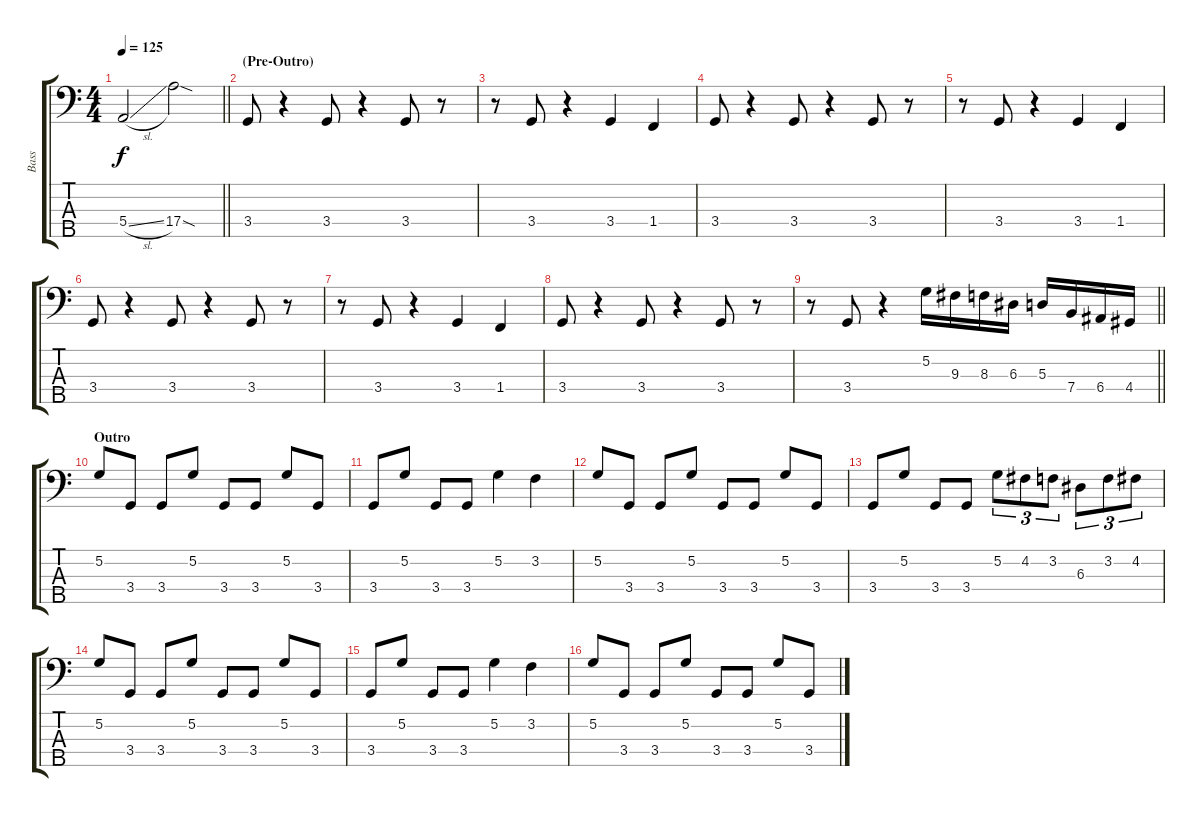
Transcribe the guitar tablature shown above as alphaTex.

\track ("Bass" "Bass") {instrument electricbasspick}
\staff {score tabs}
\tuning (G2 D2 A1 E1 B0) {hide}
\ts (4 4)
\tempo 125
\clef f4
\barLineRight lightlight
\ks c
5.4{sl}.2{dy f} 17.4{sod}.2 |
\section ("" "(Pre-Outro)")
3.4.8 r.4 3.4.8 r.4 3.4.8 r.8 |
r.8 3.4.8 r.4 3.4.4 1.4.4 |
3.4.8 r.4 3.4.8 r.4 3.4.8 r.8 |
r.8 3.4.8 r.4 3.4.4 1.4.4 |
3.4.8 r.4 3.4.8 r.4 3.4.8 r.8 |
r.8 3.4.8 r.4 3.4.4 1.4.4 |
3.4.8 r.4 3.4.8 r.4 3.4.8 r.8 |
\barLineRight lightlight
r.8 3.4.8 r.4 5.2.16 9.3.16 8.3.16 6.3.16 5.3.16 7.4.16 6.4.16 4.4.16 |
\section ("" "Outro")
5.2.8 3.4.8 3.4.8 5.2.8 3.4.8 3.4.8 5.2.8 3.4.8 |
3.4.8 5.2.8 3.4.8 3.4.8 5.2.4 3.2.4 |
5.2.8 3.4.8 3.4.8 5.2.8 3.4.8 3.4.8 5.2.8 3.4.8 |
3.4.8 5.2.8 3.4.8 3.4.8 5.2.8{tu (3 2)} 4.2.8{tu (3 2)} 3.2.8{tu (3 2)} 6.3.8{tu (3 2)} 3.2.8{tu (3 2)} 4.2.8{tu (3 2)} |
5.2.8 3.4.8 3.4.8 5.2.8 3.4.8 3.4.8 5.2.8 3.4.8 |
3.4.8 5.2.8 3.4.8 3.4.8 5.2.4 3.2.4 |
5.2.8 3.4.8 3.4.8 5.2.8 3.4.8 3.4.8 5.2.8 3.4.8
